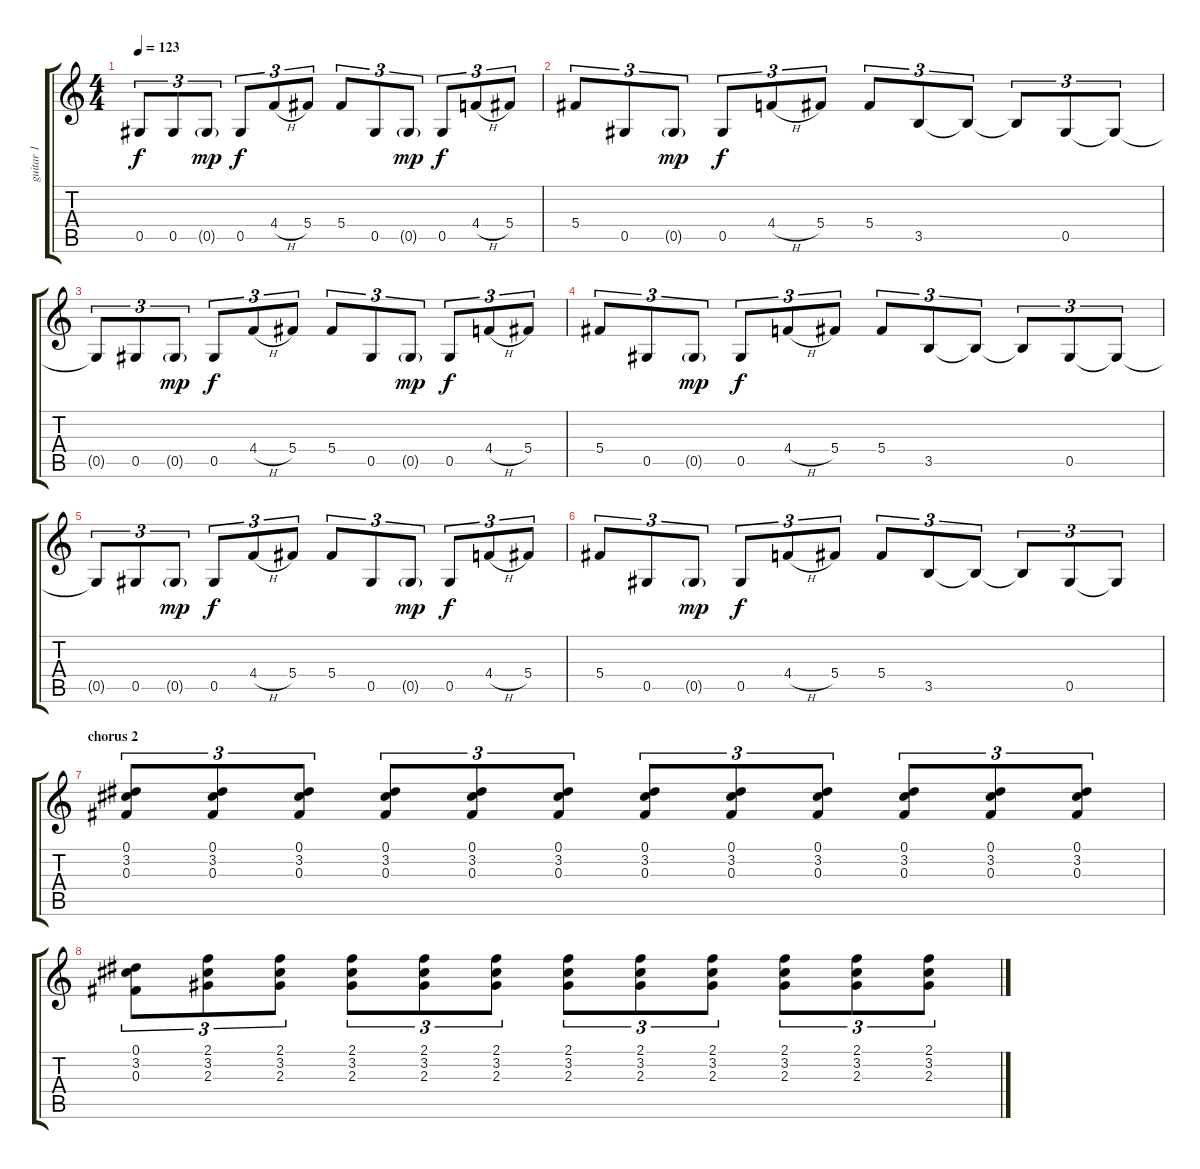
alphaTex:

\track ("guitar 1" "guitar 1") {instrument overdrivenguitar}
\staff {score tabs}
\tuning (Eb4 Bb3 Gb3 Db3 Ab2 Eb2) {hide}
\ts (4 4)
\tempo 123
\clef g2
\ks c
0.5{t}.8{tu (3 2) txt "" dy f} 0.5.8{tu (3 2) txt ""} 0.5{g}.8{tu (3 2) txt "" dy mp} 0.5.8{tu (3 2) txt "" dy f} 4.4{h}.8{tu (3 2) txt ""} 5.4.8{tu (3 2) txt ""} 5.4.8{tu (3 2) txt ""} 0.5.8{tu (3 2) txt ""} 0.5{g}.8{tu (3 2) txt "" dy mp} 0.5.8{tu (3 2) txt "" dy f} 4.4{h}.8{tu (3 2) txt ""} 5.4.8{tu (3 2) txt ""} |
5.4.8{tu (3 2) txt ""} 0.5.8{tu (3 2) txt ""} 0.5{g}.8{tu (3 2) txt "" dy mp} 0.5.8{tu (3 2) txt "" dy f} 4.4{h}.8{tu (3 2) txt ""} 5.4.8{tu (3 2) txt ""} 5.4.8{tu (3 2) txt ""} 3.5.8{tu (3 2) txt ""} 3.5{t}.8{tu (3 2) txt ""} 3.5{t}.8{tu (3 2) txt ""} 0.5.8{tu (3 2) txt ""} 0.5{t}.8{tu (3 2) txt ""} |
0.5{t}.8{tu (3 2) txt ""} 0.5.8{tu (3 2) txt ""} 0.5{g}.8{tu (3 2) txt "" dy mp} 0.5.8{tu (3 2) txt "" dy f} 4.4{h}.8{tu (3 2) txt ""} 5.4.8{tu (3 2) txt ""} 5.4.8{tu (3 2) txt ""} 0.5.8{tu (3 2) txt ""} 0.5{g}.8{tu (3 2) txt "" dy mp} 0.5.8{tu (3 2) txt "" dy f} 4.4{h}.8{tu (3 2) txt ""} 5.4.8{tu (3 2) txt ""} |
5.4.8{tu (3 2) txt ""} 0.5.8{tu (3 2) txt ""} 0.5{g}.8{tu (3 2) txt "" dy mp} 0.5.8{tu (3 2) txt "" dy f} 4.4{h}.8{tu (3 2) txt ""} 5.4.8{tu (3 2) txt ""} 5.4.8{tu (3 2) txt ""} 3.5.8{tu (3 2) txt ""} 3.5{t}.8{tu (3 2) txt ""} 3.5{t}.8{tu (3 2) txt ""} 0.5.8{tu (3 2) txt ""} 0.5{t}.8{tu (3 2) txt ""} |
0.5{t}.8{tu (3 2) txt ""} 0.5.8{tu (3 2) txt ""} 0.5{g}.8{tu (3 2) txt "" dy mp} 0.5.8{tu (3 2) txt "" dy f} 4.4{h}.8{tu (3 2) txt ""} 5.4.8{tu (3 2) txt ""} 5.4.8{tu (3 2) txt ""} 0.5.8{tu (3 2) txt ""} 0.5{g}.8{tu (3 2) txt "" dy mp} 0.5.8{tu (3 2) txt "" dy f} 4.4{h}.8{tu (3 2) txt ""} 5.4.8{tu (3 2) txt ""} |
5.4.8{tu (3 2) txt ""} 0.5.8{tu (3 2) txt ""} 0.5{g}.8{tu (3 2) txt "" dy mp} 0.5.8{tu (3 2) txt "" dy f} 4.4{h}.8{tu (3 2) txt ""} 5.4.8{tu (3 2) txt ""} 5.4.8{tu (3 2) txt ""} 3.5.8{tu (3 2) txt ""} 3.5{t}.8{tu (3 2) txt ""} 3.5{t}.8{tu (3 2) txt ""} 0.5.8{tu (3 2) txt ""} 0.5{t}.8{tu (3 2) txt ""} |
\section ("" "chorus 2")
(0.1 3.2 0.3).8{tu (3 2) txt ""} (0.1 3.2 0.3).8{tu (3 2) txt ""} (0.1 3.2 0.3).8{tu (3 2) txt ""} (0.1 3.2 0.3).8{tu (3 2) txt ""} (0.1 3.2 0.3).8{tu (3 2) txt ""} (0.1 3.2 0.3).8{tu (3 2) txt ""} (0.1 3.2 0.3).8{tu (3 2) txt ""} (0.1 3.2 0.3).8{tu (3 2) txt ""} (0.1 3.2 0.3).8{tu (3 2) txt ""} (0.1 3.2 0.3).8{tu (3 2) txt ""} (0.1 3.2 0.3).8{tu (3 2) txt ""} (0.1 3.2 0.3).8{tu (3 2) txt ""} |
(0.1 3.2 0.3).8{tu (3 2) txt ""} (2.1 3.2 2.3).8{tu (3 2) txt ""} (2.1 3.2 2.3).8{tu (3 2) txt ""} (2.1 3.2 2.3).8{tu (3 2) txt ""} (2.1 3.2 2.3).8{tu (3 2) txt ""} (2.1 3.2 2.3).8{tu (3 2) txt ""} (2.1 3.2 2.3).8{tu (3 2) txt ""} (2.1 3.2 2.3).8{tu (3 2) txt ""} (2.1 3.2 2.3).8{tu (3 2) txt ""} (2.1 3.2 2.3).8{tu (3 2) txt ""} (2.1 3.2 2.3).8{tu (3 2) txt ""} (2.1 3.2 2.3).8{tu (3 2) txt ""}
